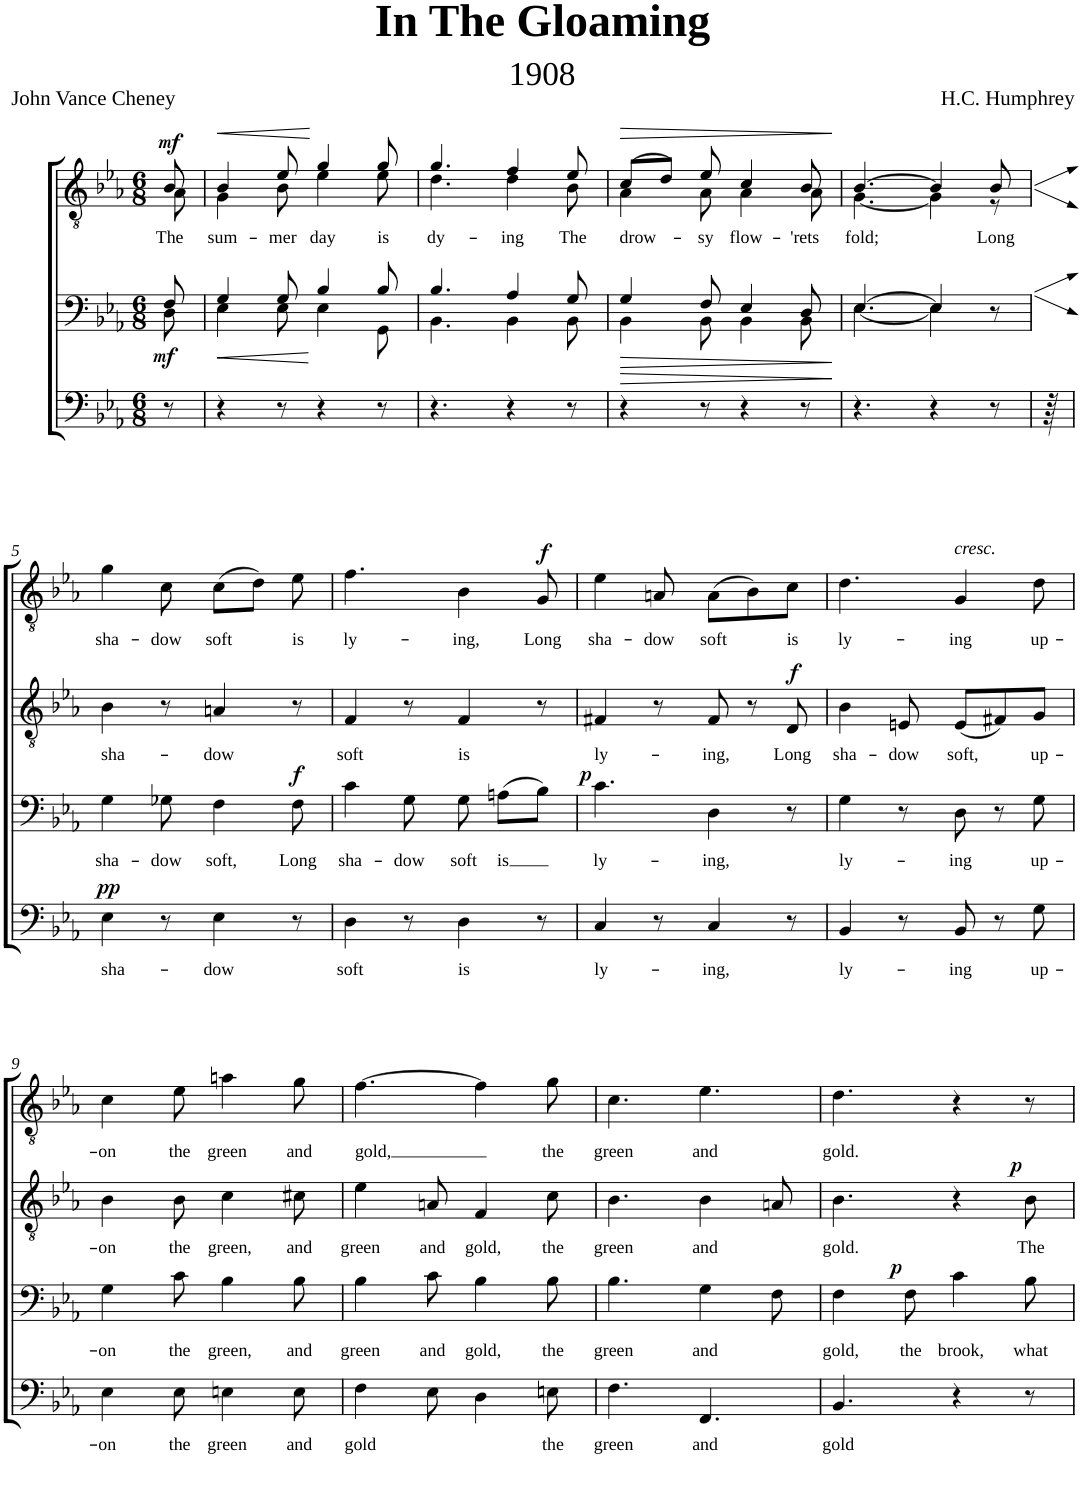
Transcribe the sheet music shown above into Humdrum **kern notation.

**kern	**text	**dynam	**kern	**text	**dynam	**kern	**text	**dynam	**kern	**text	**dynam
*part4	*part4	*part4	*part3	*part3	*part3	*part2	*part2	*part2	*part1	*part1	*part1
*staff4	*staff4	*staff4	*staff3	*staff3	*staff3	*staff2	*staff2	*staff2	*staff1	*staff1	*staff1
*I"Bass II	*	*	*I"Bass I	*	*	*I"Tenor II	*	*	*I"Tenor I	*	*
*clefF4	*	*	*clefF4	*	*	*clefGv2	*	*	*clefGv2	*	*
*k[b-e-a-]	*	*	*k[b-e-a-]	*	*	*k[b-e-a-]	*	*	*k[b-e-a-]	*	*
*M6/8	*	*	*M6/8	*	*	*M6/8	*	*	*M6/8	*	*
=	=	=	=	=	=	=	=	=	=	=	=
*	*	*	*^	*	*	*	*	*	*	*	*
!	!	!	!	!	!	!LO:DY:b	!	!LO:LY:b	!LO:DY:a	!	!	!
*	*	*	*	*	*	*	*^	*	*	*	*	*
8r	.	.	8F/	8D\	.	mf	8B-/	8A-\	The	mf	8r	.	.
=1	=1	=1	=1	=1	=1	=1	=1	=1	=1	=1	=1	=1	=1
!	!	!	!	!	!	!LO:HP:b	!	!	!LO:LY:b	!LO:HP:b	!	!	!
4r	.	.	4G/	4E-\	.	<	4B-/	4G\	sum-	<	2.r	.	.
!	!	!	!	!	!	!	!	!	!LO:LY:b	!	!	!	!
8r	.	.	8G/	8E-\	.	.	8e-/	8B-\	-mer	.	.	.	.
!	!	!	!	!	!	!	!	!	!LO:LY:b	!	!	!	!
4r	.	.	4B-/	4E-\	.	[	4g/	4e-\	day	[	.	.	.
!	!	!	!	!	!	!	!	!	!LO:LY:b	!	!	!	!
8r	.	.	8B-/	8GG\	.	.	8g/	8e-\	is	.	.	.	.
=2	=2	=2	=2	=2	=2	=2	=2	=2	=2	=2	=2	=2	=2
!	!	!	!	!	!	!	!	!	!LO:LY:b	!	!	!	!
4.r	.	.	4.B-/	4.BB-\	.	.	4.g/	4.d\	dy-	.	2.r	.	.
!	!	!	!	!	!	!	!	!	!LO:LY:b	!	!	!	!
4r	.	.	4A-/	4BB-\	.	.	4f/	4d\	-ing	.	.	.	.
!	!	!	!	!	!	!	!	!	!LO:LY:b	!	!	!	!
8r	.	.	8G/	8BB-\	.	.	8e-/	8B-\	The	.	.	.	.
=3	=3	=3	=3	=3	=3	=3	=3	=3	=3	=3	=3	=3	=3
!	!	!LO:HP:b	!	!	!	!LO:HP:b	!	!	!LO:LY:b	!LO:HP:b	!	!	!
4r	.	>	4G/	4BB-\	.	>	(8c/L	4A-\	drow-	>	2.r	.	.
.	.	.	.	.	.	.	8d/J)	.	.	.	.	.	.
!	!	!	!	!	!	!	!	!	!LO:LY:b	!	!	!	!
8r	.	.	8F/	8BB-\	.	.	8e-/	8A-\	-sy	.	.	.	.
!	!	!	!	!	!	!	!	!	!LO:LY:b	!	!	!	!
4r	.	.	4E-/	4BB-\	.	.	4c/	4A-\	flow-	.	.	.	.
!	!	!	!	!	!	!	!	!	!LO:LY:b	!	!	!	!
8r	.	.	8D/	8BB-\	.	.	8B-/	8A-\	-'rets	.	.	.	.
*	*	*	*v	*v	*	*	*	*	*	*	*	*	*
*	*	*	*	*	*	*v	*v	*	*	*	*	*
.	.	]	.	.	]	.	.	]	.	.	.
=4	=4	=4	=4	=4	=4	=4	=4	=4	=4	=4	=4
*	*	*	*^	*	*	*	*	*	*	*	*
!	!	!	!	!	!	!	!	!LO:LY:b	!	!	!	!
*	*	*	*	*	*	*	*^	*	*	*	*	*
4.r	.	.	[4.E-/	[4.E-\	.	.	[4.B-/	[4.G\	fold;	.	2.r	.	.
4r	.	.	4E-/]	4E-\]	.	.	4B-/]	4G\]	.	.	.	.	.
!	!	!	!	!	!	!	!	!	!LO:LY:b	!	!	!	!
8r	.	.	8r	8ryy	.	.	8B-/	8r	Long	.	.	.	.
*	*	*	*v	*v	*	*	*	*	*	*	*	*	*
*	*	*	*	*	*	*v	*v	*	*	*	*	*
=4X1	=4X1	=4X1	=4X1	=4X1	=4X1	=4X1	=4X1	=4X1	=4X1	=4X1	=4X1
64r	.	.	64r	.	.	64r	.	.	64r	.	.
!!LO:LB:g=z
=5	=5	=5	=5	=5	=5	=5	=5	=5	=5	=5	=5
!	!LO:LY:b	!LO:DY:a	!	!LO:LY:b	!	!	!LO:LY:b	!	!	!LO:LY:b	!
4E-\	sha-	pp	4G\	sha-	.	4B-\	sha-	.	4g\	sha-	.
!	!	!	!	!LO:LY:b	!	!	!	!	!	!LO:LY:b	!
8r	.	.	8G-X\	-dow	.	8r	.	.	8c\	-dow	.
!	!LO:LY:b	!	!	!LO:LY:b	!	!	!LO:LY:b	!	!	!LO:LY:b	!
4E-\	-dow	.	4F\	soft,	.	4An/	-dow	.	(8c\L	soft	.
.	.	.	.	.	.	.	.	.	8d\J)	.	.
!	!	!	!	!LO:LY:b	!LO:DY:a	!	!	!	!	!LO:LY:b	!
8r	.	.	8F\	Long	f	8r	.	.	8e-\	is	.
=6	=6	=6	=6	=6	=6	=6	=6	=6	=6	=6	=6
!	!LO:LY:b	!	!	!LO:LY:b	!	!	!LO:LY:b	!	!	!LO:LY:b	!
4D\	soft	.	4c\	sha-	.	4F/	soft	.	4.f\	ly-	.
!	!	!	!	!LO:LY:b	!	!	!	!	!	!	!
8r	.	.	8G\	-dow	.	8r	.	.	.	.	.
!	!LO:LY:b	!	!	!LO:LY:b	!	!	!LO:LY:b	!	!	!LO:LY:b	!
4D\	is	.	8G\	soft	.	4F/	is	.	4B-\	-ing,	.
!	!	!	!	!LO:LY:b	!	!	!	!	!	!	!
.	.	.	(8An\L	is	.	.	.	.	.	.	.
!	!	!	!	!	!	!	!	!	!	!LO:LY:b	!LO:DY:a
8r	.	.	8B-\J)	.	.	8r	.	.	8G/	Long	f
=7	=7	=7	=7	=7	=7	=7	=7	=7	=7	=7	=7
!	!LO:LY:b	!	!	!LO:LY:b	!LO:DY:a	!	!LO:LY:b	!	!	!LO:LY:b	!
4C/	ly-	.	4.c\	ly-	p	4F#X/	ly-	.	4e-\	sha-	.
!	!	!	!	!	!	!	!	!	!	!LO:LY:b	!
8r	.	.	.	.	.	8r	.	.	8An/	-dow	.
!	!LO:LY:b	!	!	!LO:LY:b	!	!	!LO:LY:b	!	!	!LO:LY:b	!
4C/	-ing,	.	4D\	-ing,	.	8F#/	-ing,	.	(8A\L	soft	.
.	.	.	.	.	.	8r	.	.	8B-\)	.	.
!	!	!	!	!	!	!	!LO:LY:b	!LO:DY:a	!	!LO:LY:b	!
8r	.	.	8r	.	.	8D/	Long	f	8c\J	is	.
=8	=8	=8	=8	=8	=8	=8	=8	=8	=8	=8	=8
!	!LO:LY:b	!	!	!LO:LY:b	!	!	!LO:LY:b	!	!	!LO:LY:b	!
4BB-/	ly-	.	4G\	ly-	.	4B-\	sha-	.	4.d\	ly-	.
!	!	!	!	!	!	!	!LO:LY:b	!	!	!	!
8r	.	.	8r	.	.	8En/	-dow	.	.	.	.
!	!	!	!	!	!	!	!	!	!LO:TX:a:i:t=cresc.	!	!
!	!LO:LY:b	!	!	!LO:LY:b	!	!	!LO:LY:b	!	!	!LO:LY:b	!
8BB-/	-ing	.	8D\	-ing	.	(8E/L	soft,	.	4G/	-ing	.
8r	.	.	8r	.	.	8F#X/)	.	.	.	.	.
!	!LO:LY:b	!	!	!LO:LY:b	!	!	!LO:LY:b	!	!	!LO:LY:b	!
8G\	up-	.	8G\	up-	.	8G/J	up-	.	8d\	up-	.
!!LO:LB:g=z
=9	=9	=9	=9	=9	=9	=9	=9	=9	=9	=9	=9
!	!LO:LY:b	!	!	!LO:LY:b	!	!	!LO:LY:b	!	!	!LO:LY:b	!
4E-\	-on	.	4G\	-on	.	4B-\	-on	.	4c\	-on	.
!	!LO:LY:b	!	!	!LO:LY:b	!	!	!LO:LY:b	!	!	!LO:LY:b	!
8E-\	the	.	8c\	the	.	8B-\	the	.	8e-\	the	.
!	!LO:LY:b	!	!	!LO:LY:b	!	!	!LO:LY:b	!	!	!LO:LY:b	!
4En\	green	.	4B-\	green,	.	4c\	green,	.	4an\	green	.
!	!LO:LY:b	!	!	!LO:LY:b	!	!	!LO:LY:b	!	!	!LO:LY:b	!
8E\	and	.	8B-\	and	.	8c#X\	and	.	8g\	and	.
=10	=10	=10	=10	=10	=10	=10	=10	=10	=10	=10	=10
!	!LO:LY:b	!	!	!LO:LY:b	!	!	!LO:LY:b	!	!	!LO:LY:b	!
4F\	gold	.	4B-\	green	.	4e-\	green	.	[4.f\	gold,	.
!	!	!	!	!LO:LY:b	!	!	!LO:LY:b	!	!	!	!
8E-\	.	.	8c\	and	.	8An/	and	.	.	.	.
!	!	!	!	!LO:LY:b	!	!	!LO:LY:b	!	!	!	!
4D\	.	.	4B-\	gold,	.	4F/	gold,	.	4f\]	.	.
!	!LO:LY:b	!	!	!LO:LY:b	!	!	!LO:LY:b	!	!	!LO:LY:b	!
8En\	the	.	8B-\	the	.	8c\	the	.	8g\	the	.
=11	=11	=11	=11	=11	=11	=11	=11	=11	=11	=11	=11
!	!LO:LY:b	!	!	!LO:LY:b	!	!	!LO:LY:b	!	!	!LO:LY:b	!
4.F\	green	.	4.B-\	green	.	4.B-\	green	.	4.c\	green	.
!	!LO:LY:b	!	!	!LO:LY:b	!	!	!LO:LY:b	!	!	!LO:LY:b	!
4.FF/	and	.	4G\	and	.	4B-\	and	.	4.e-\	and	.
.	.	.	8F\	.	.	8An/	.	.	.	.	.
=12	=12	=12	=12	=12	=12	=12	=12	=12	=12	=12	=12
!	!LO:LY:b	!	!	!LO:LY:b	!	!	!LO:LY:b	!	!	!LO:LY:b	!
4.BB-/	gold	.	4F\	gold,	.	4.B-\	gold.	.	4.d\	gold.	.
!	!	!	!	!LO:LY:b	!LO:DY:a	!	!	!	!	!	!
.	.	.	8F\	the	p	.	.	.	.	.	.
!	!	!	!	!LO:LY:b	!	!	!	!	!	!	!
4r	.	.	4c\	brook,	.	4r	.	.	4r	.	.
!	!	!	!	!LO:LY:b	!	!	!LO:LY:b	!LO:DY:a	!	!	!
8r	.	.	8B-\	what	.	8B-\	The	p	8r	.	.
=	=	=	=	=	=	=	=	=	=	=	=
*-	*-	*-	*-	*-	*-	*-	*-	*-	*-	*-	*-
